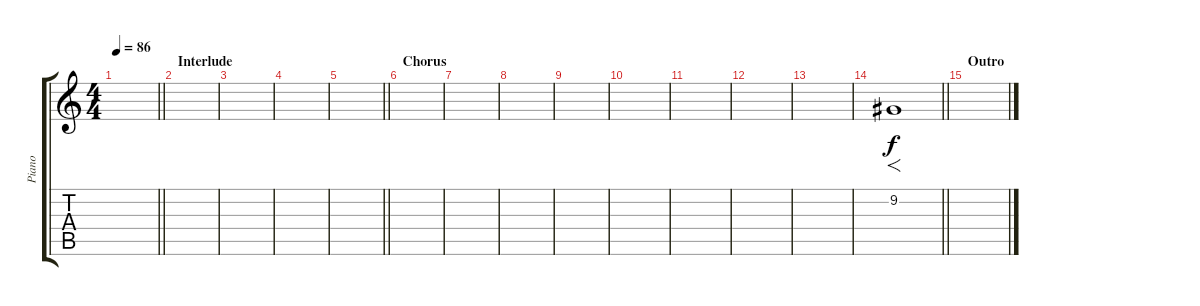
\track ("Piano" "Piano") {instrument acousticgrandpiano}
\staff {score tabs}
\tuning (E4 B3 G3 D3 A2 E2) {hide}
\ts (4 4)
\tempo 86
\clef g2
\barLineRight lightlight
\ks c
|
\section ("" "Interlude")
|
|
|
\barLineRight lightlight
|
\section ("" "Chorus")
|
|
|
|
|
|
|
|
\barLineRight lightlight
9.2.1{f instrument overdrivenguitar} |
\section ("" "Outro")
